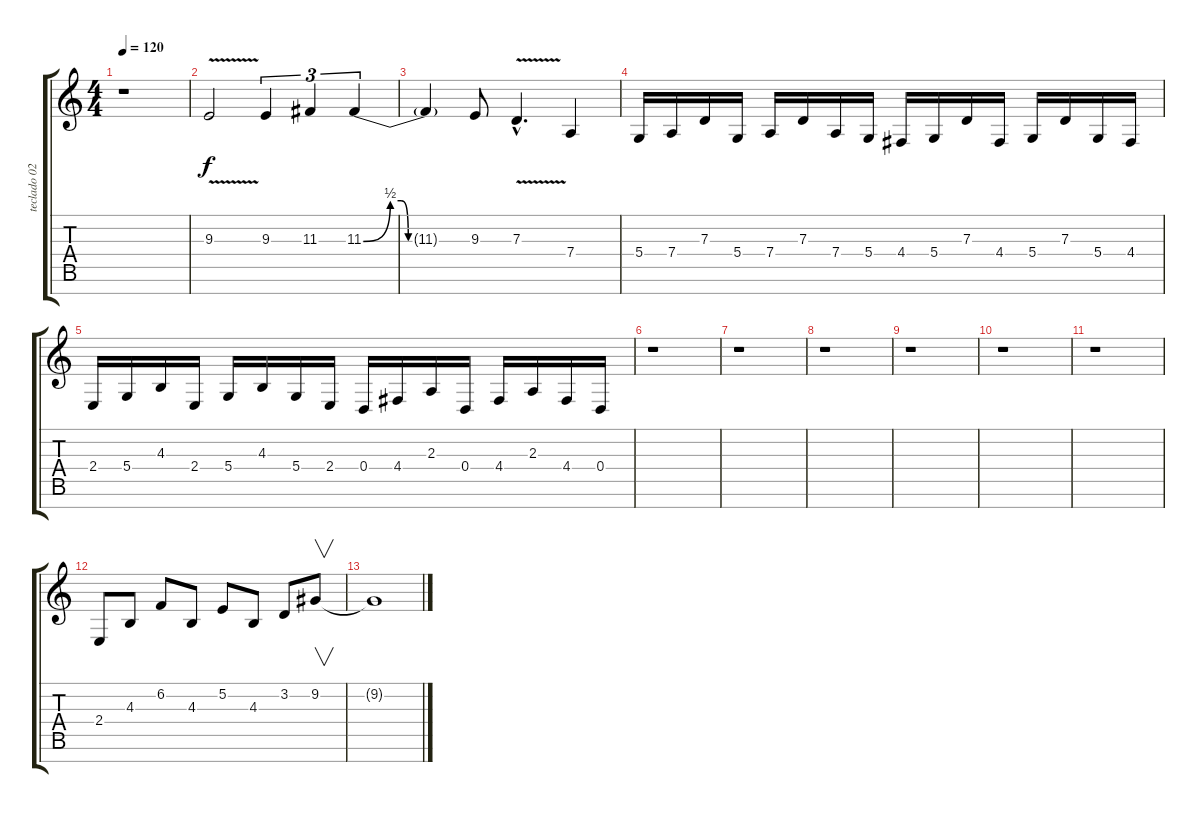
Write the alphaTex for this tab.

\track ("teclado 02" "teclado 02") {instrument lead8bassandlead}
\staff {score tabs}
\tuning (E4 B3 G3 D3 A2 E2 B1) {hide}
\ts (4 4)
\tempo 120
\clef g2
\ks c
r.1{dy f} |
9.3{v}.2{volume 8 instrument lead2sawtooth} 9.3.4{tu (3 2)} 11.3.4{tu (3 2)} 11.3{be (custom 0 0 15 2 21 2 25 0 30 0 45 0 60 0)}.4{tu (3 2)} |
11.3{t}.4 9.3.8 7.3{v hac}.4{d} 7.4.4 |
5.4.16 7.4.16 7.3.16 5.4.16 7.4.16 7.3.16 7.4.16 5.4.16 4.4.16 5.4.16 7.3.16 4.4.16 5.4.16 7.3.16 5.4.16 4.4.16 |
2.4.16 5.4.16 4.3.16 2.4.16 5.4.16 4.3.16 5.4.16 2.4.16 0.4.16 4.4.16 2.3.16 0.4.16 4.4.16 2.3.16 4.4.16 0.4.16 |
r.1 |
r.1 |
r.1 |
r.1 |
r.1 |
r.1 |
2.4.8{volume 12 instrument musicbox} 4.3.8 6.2.8 4.3.8 5.2.8 4.3.8 3.2.8 9.2.8{v} |
9.2{t}.1
